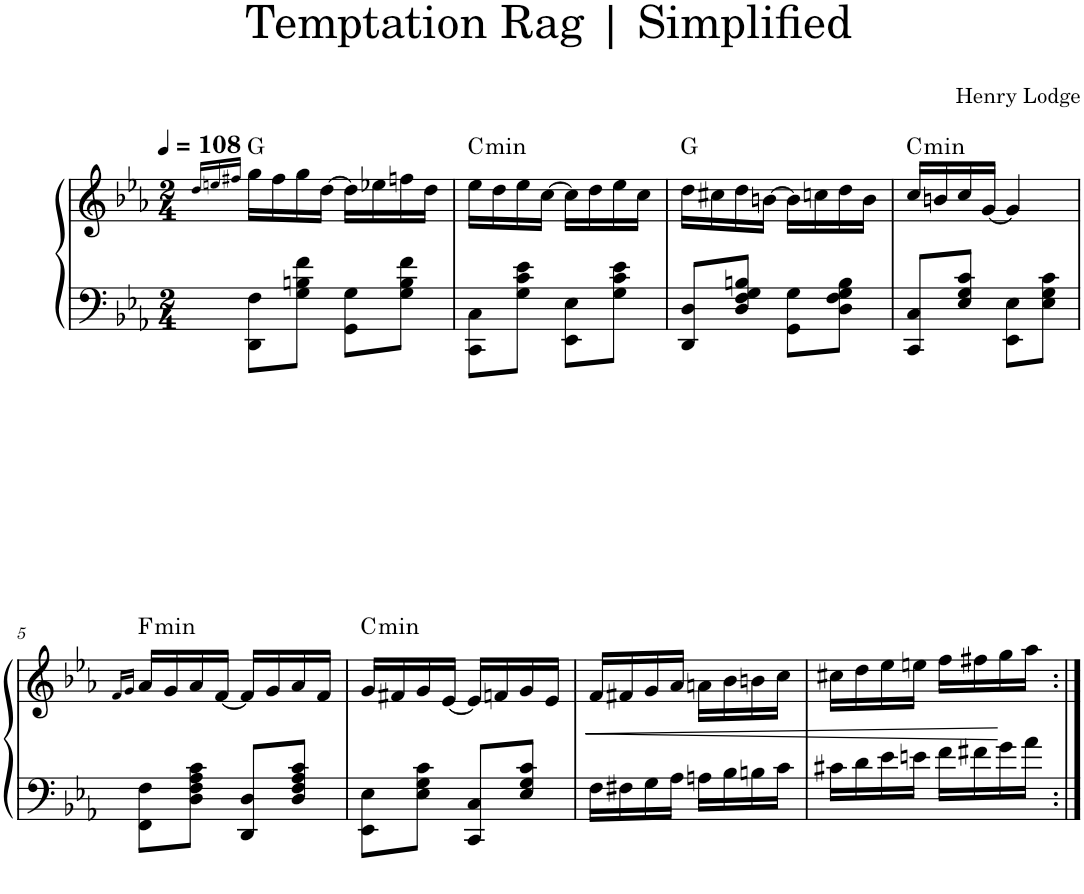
**kern	**kern	**harte
*part1	*part1	*part1
*staff2	*staff1	*
*I"Piano	*	*
*I'Pno.	*	*
*clefF4	*clefG2	*
*k[b-e-a-]	*k[b-e-a-]	*
*M2/4	*M2/4	*
*MM108	*MM108	*
=1	=1	=1
.	16qdd/LL	.
.	16qeen/	.
.	16qff#X/JJ	.
8DD\ 8F\L	16gg\LL	G:maj
.	16ff#\	.
8G\ 8Bn\ 8f\J	16gg\	.
.	[16dd\JJ	.
8GG\ 8G\L	16dd\LL]	.
.	16ee-X\	.
8G\ 8B\ 8f\J	16ffn\	.
.	16dd\JJ	.
=2	=2	=2
!	!	!LO:H:kt=min
8CC\ 8C\L	16ee-\LL	C:min
.	16dd\	.
8G\ 8c\ 8e-\J	16ee-\	.
.	[16cc\JJ	.
8EE-\ 8E-\L	16cc\LL]	.
.	16dd\	.
8G\ 8c\ 8e-\J	16ee-\	.
.	16cc\JJ	.
=3	=3	=3
8DD/ 8D/L	16dd\LL	G:maj
.	16cc#X\	.
8D/ 8F/ 8G/ 8Bn/J	16dd\	.
.	[16bn\JJ	.
8GG\ 8G\L	16b\LL]	.
.	16ccn\	.
8D\ 8F\ 8G\ 8B\J	16dd\	.
.	16b\JJ	.
=4	=4	=4
!	!	!LO:H:kt=min
8CC/ 8C/L	16cc/LL	C:min
.	16bn/	.
8E-/ 8G/ 8c/J	16cc/	.
.	[16g/JJ	.
8EE-\ 8E-\L	4g/]	.
8E-\ 8G\ 8c\J	.	.
!!LO:LB:g=z
=5	=5	=5
.	16qf/LL	.
.	16qg/JJ	.
!	!	!LO:H:kt=min
8FF\ 8F\L	16a-/LL	F:min
.	16g/	.
8D\ 8F\ 8A-\ 8c\J	16a-/	.
.	[16f/JJ	.
8DD/ 8D/L	16f/LL]	.
.	16g/	.
8D/ 8F/ 8A-/ 8c/J	16a-/	.
.	16f/JJ	.
=6	=6	=6
!	!	!LO:H:kt=min
8EE-\ 8E-\L	16g/LL	C:min
.	16f#X/	.
8E-\ 8G\ 8c\J	16g/	.
.	[16e-/JJ	.
8CC/ 8C/L	16e-/LL]	.
.	16fn/	.
8E-/ 8G/ 8c/J	16g/	.
.	16e-/JJ	.
=7	=7	=7
16F\LL	16f/LL	.
16F#X\	16f#X/	.
16G\	16g/	.
16A-\JJ	16a-/JJ	.
16An\LL	16an\LL	.
16B-\	16b-\	.
16Bn\	16bn\	.
16c\JJ	16cc\JJ	.
=8	=8	=8
16c#X\LL	16cc#X\LL	.
16d\	16dd\	.
16e-\	16ee-\	.
16en\JJ	16een\JJ	.
16f\LL	16ff\LL	.
16f#X\	16ff#X\	.
16g\	16gg\	.
16a-\JJ	16aa-\JJ	.
=:|!	=:|!	=:|!
*-	*-	*-
